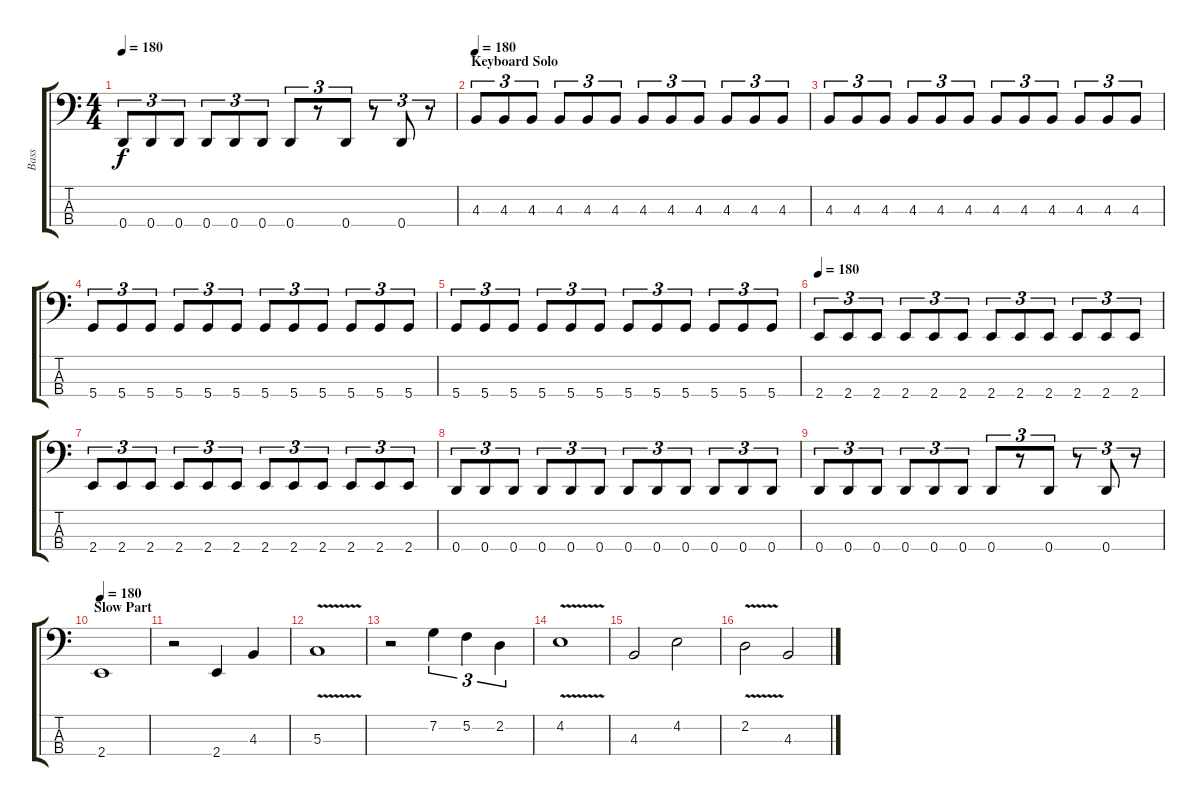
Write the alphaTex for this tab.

\track ("Bass" "Bass") {instrument electricbasspick}
\staff {score tabs}
\tuning (F2 C2 G1 D1) {hide}
\ts (4 4)
\tempo 180
\clef f4
\ks c
0.4.8{tu (3 2) dy f} 0.4.8{tu (3 2)} 0.4.8{tu (3 2)} 0.4.8{tu (3 2)} 0.4.8{tu (3 2)} 0.4.8{tu (3 2)} 0.4.8{tu (3 2)} r.8{tu (3 2)} 0.4.8{tu (3 2)} r.8{tu (3 2)} 0.4.8{tu (3 2)} r.8{tu (3 2)} |
\section ("" "Keyboard Solo")
\tempo 180
4.3.8{tu (3 2)} 4.3.8{tu (3 2)} 4.3.8{tu (3 2)} 4.3.8{tu (3 2)} 4.3.8{tu (3 2)} 4.3.8{tu (3 2)} 4.3.8{tu (3 2)} 4.3.8{tu (3 2)} 4.3.8{tu (3 2)} 4.3.8{tu (3 2)} 4.3.8{tu (3 2)} 4.3.8{tu (3 2)} |
4.3.8{tu (3 2)} 4.3.8{tu (3 2)} 4.3.8{tu (3 2)} 4.3.8{tu (3 2)} 4.3.8{tu (3 2)} 4.3.8{tu (3 2)} 4.3.8{tu (3 2)} 4.3.8{tu (3 2)} 4.3.8{tu (3 2)} 4.3.8{tu (3 2)} 4.3.8{tu (3 2)} 4.3.8{tu (3 2)} |
5.4.8{tu (3 2)} 5.4.8{tu (3 2)} 5.4.8{tu (3 2)} 5.4.8{tu (3 2)} 5.4.8{tu (3 2)} 5.4.8{tu (3 2)} 5.4.8{tu (3 2)} 5.4.8{tu (3 2)} 5.4.8{tu (3 2)} 5.4.8{tu (3 2)} 5.4.8{tu (3 2)} 5.4.8{tu (3 2)} |
5.4.8{tu (3 2)} 5.4.8{tu (3 2)} 5.4.8{tu (3 2)} 5.4.8{tu (3 2)} 5.4.8{tu (3 2)} 5.4.8{tu (3 2)} 5.4.8{tu (3 2)} 5.4.8{tu (3 2)} 5.4.8{tu (3 2)} 5.4.8{tu (3 2)} 5.4.8{tu (3 2)} 5.4.8{tu (3 2)} |
\tempo 180
2.4.8{tu (3 2)} 2.4.8{tu (3 2)} 2.4.8{tu (3 2)} 2.4.8{tu (3 2)} 2.4.8{tu (3 2)} 2.4.8{tu (3 2)} 2.4.8{tu (3 2)} 2.4.8{tu (3 2)} 2.4.8{tu (3 2)} 2.4.8{tu (3 2)} 2.4.8{tu (3 2)} 2.4.8{tu (3 2)} |
2.4.8{tu (3 2)} 2.4.8{tu (3 2)} 2.4.8{tu (3 2)} 2.4.8{tu (3 2)} 2.4.8{tu (3 2)} 2.4.8{tu (3 2)} 2.4.8{tu (3 2)} 2.4.8{tu (3 2)} 2.4.8{tu (3 2)} 2.4.8{tu (3 2)} 2.4.8{tu (3 2)} 2.4.8{tu (3 2)} |
0.4.8{tu (3 2)} 0.4.8{tu (3 2)} 0.4.8{tu (3 2)} 0.4.8{tu (3 2)} 0.4.8{tu (3 2)} 0.4.8{tu (3 2)} 0.4.8{tu (3 2)} 0.4.8{tu (3 2)} 0.4.8{tu (3 2)} 0.4.8{tu (3 2)} 0.4.8{tu (3 2)} 0.4.8{tu (3 2)} |
0.4.8{tu (3 2)} 0.4.8{tu (3 2)} 0.4.8{tu (3 2)} 0.4.8{tu (3 2)} 0.4.8{tu (3 2)} 0.4.8{tu (3 2)} 0.4.8{tu (3 2)} r.8{tu (3 2)} 0.4.8{tu (3 2)} r.8{tu (3 2)} 0.4.8{tu (3 2)} r.8{tu (3 2)} |
\section ("" "Slow Part")
\tempo 180
2.4.1{volume 16} |
r.2 2.4.4 4.3.4 |
5.3{v}.1 |
r.2 7.2.4{tu (3 2)} 5.2.4{tu (3 2)} 2.2.4{tu (3 2)} |
4.2{v}.1 |
4.3.2 4.2.2 |
2.2{v}.2 4.3.2
